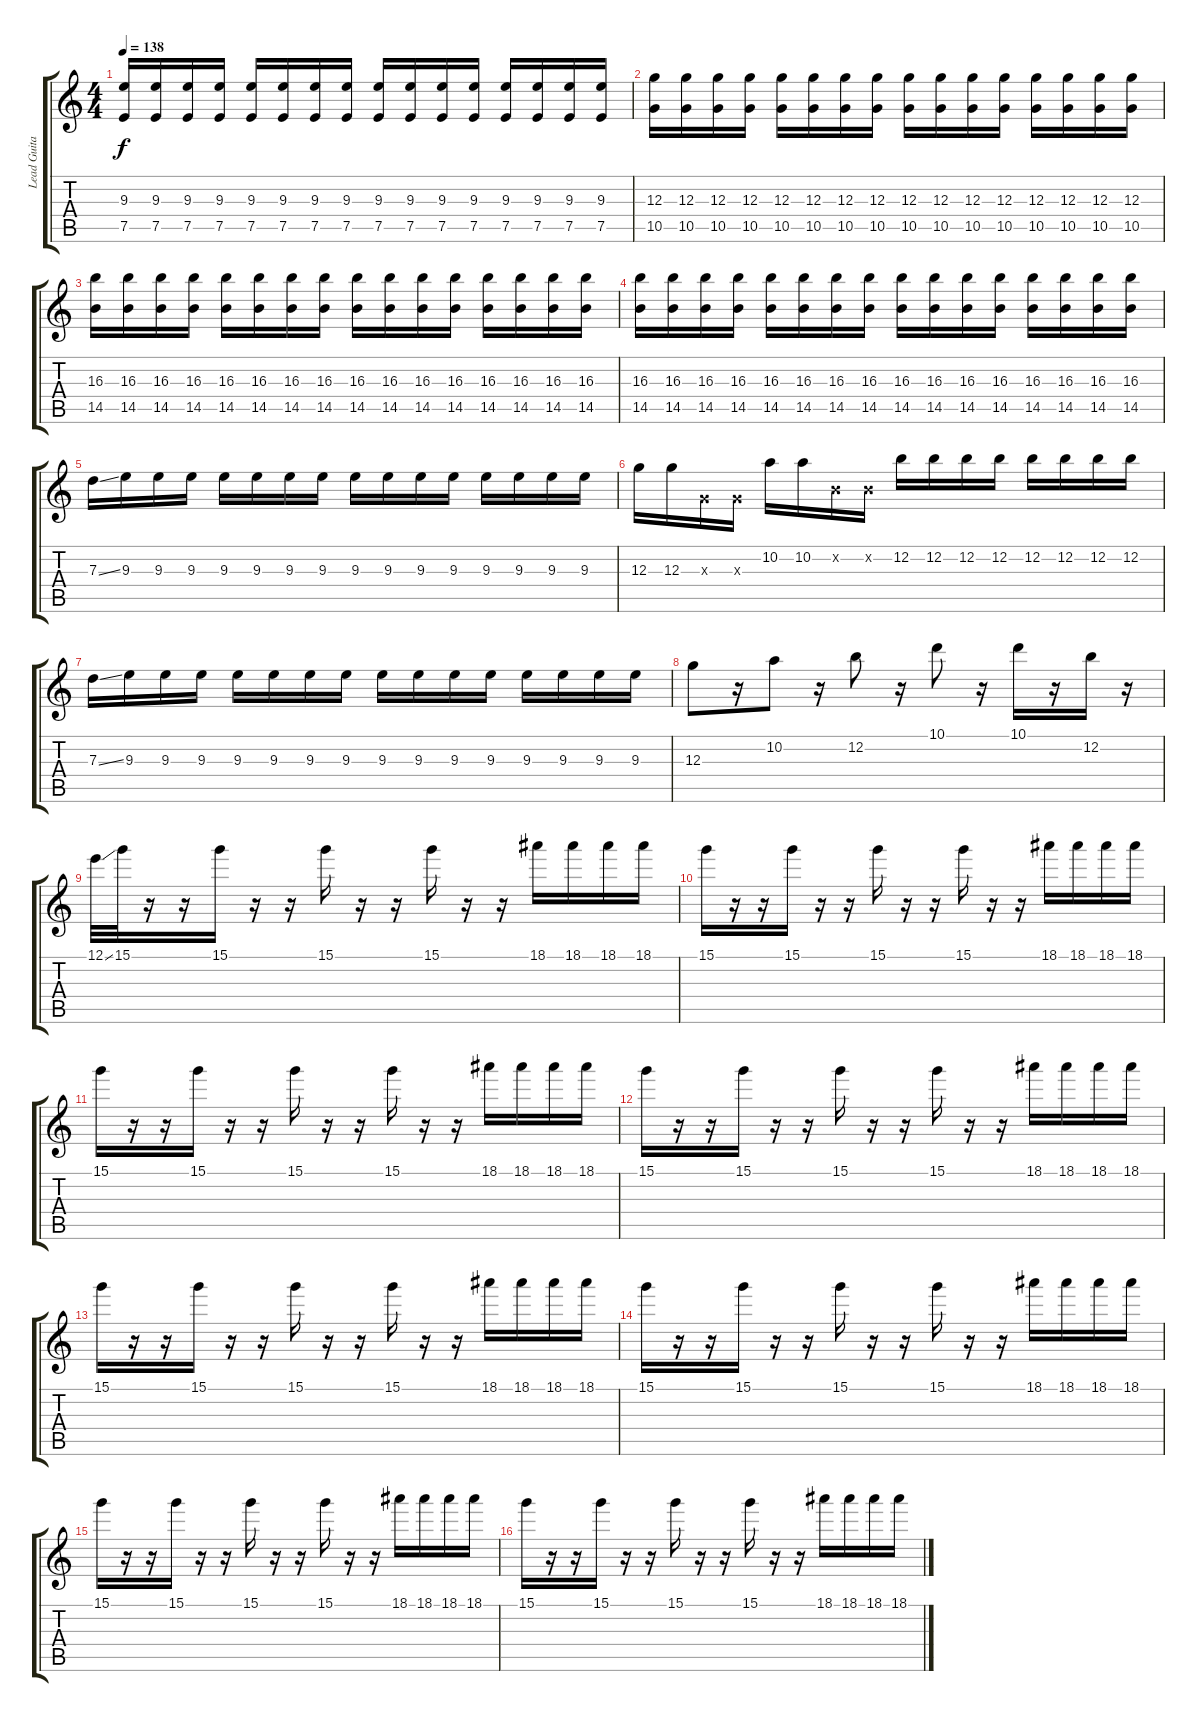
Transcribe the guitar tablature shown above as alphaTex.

\track ("Lead Guitar" "Lead Guita") {instrument distortionguitar}
\staff {score tabs}
\tuning (E4 B3 G3 D3 A2 E2) {hide}
\ts (4 4)
\tempo 138
\clef g2
\ks c
(9.3 7.5).16{dy f} (9.3 7.5).16 (9.3 7.5).16 (9.3 7.5).16 (9.3 7.5).16 (9.3 7.5).16 (9.3 7.5).16 (9.3 7.5).16 (9.3 7.5).16 (9.3 7.5).16 (9.3 7.5).16 (9.3 7.5).16 (9.3 7.5).16 (9.3 7.5).16 (9.3 7.5).16 (9.3 7.5).16 |
(12.3 10.5).16 (12.3 10.5).16 (12.3 10.5).16 (12.3 10.5).16 (12.3 10.5).16 (12.3 10.5).16 (12.3 10.5).16 (12.3 10.5).16 (12.3 10.5).16 (12.3 10.5).16 (12.3 10.5).16 (12.3 10.5).16 (12.3 10.5).16 (12.3 10.5).16 (12.3 10.5).16 (12.3 10.5).16 |
(16.3 14.5).16 (16.3 14.5).16 (16.3 14.5).16 (16.3 14.5).16 (16.3 14.5).16 (16.3 14.5).16 (16.3 14.5).16 (16.3 14.5).16 (16.3 14.5).16 (16.3 14.5).16 (16.3 14.5).16 (16.3 14.5).16 (16.3 14.5).16 (16.3 14.5).16 (16.3 14.5).16 (16.3 14.5).16 |
(16.3 14.5).16 (16.3 14.5).16 (16.3 14.5).16 (16.3 14.5).16 (16.3 14.5).16 (16.3 14.5).16 (16.3 14.5).16 (16.3 14.5).16 (16.3 14.5).16 (16.3 14.5).16 (16.3 14.5).16 (16.3 14.5).16 (16.3 14.5).16 (16.3 14.5).16 (16.3 14.5).16 (16.3 14.5).16 |
7.3{ss}.16 9.3.16 9.3.16 9.3.16 9.3.16 9.3.16 9.3.16 9.3.16 9.3.16 9.3.16 9.3.16 9.3.16 9.3.16 9.3.16 9.3.16 9.3.16 |
12.3.16 12.3.16 0.3{x}.16 0.3{x}.16 10.2.16 10.2.16 0.2{x}.16 0.2{x}.16 12.2.16 12.2.16 12.2.16 12.2.16 12.2.16 12.2.16 12.2.16 12.2.16 |
7.3{ss}.16 9.3.16 9.3.16 9.3.16 9.3.16 9.3.16 9.3.16 9.3.16 9.3.16 9.3.16 9.3.16 9.3.16 9.3.16 9.3.16 9.3.16 9.3.16 |
12.3.8 r.16 10.2.8 r.16 12.2.8 r.16 10.1.8 r.16 10.1.16 r.16 12.2.16 r.16 |
12.1{ss}.32 15.1.32 r.16 r.16 15.1.16 r.16 r.16 15.1.16 r.16 r.16 15.1.16 r.16 r.16 18.1.16 18.1.16 18.1.16 18.1.16 |
15.1.16 r.16 r.16 15.1.16 r.16 r.16 15.1.16 r.16 r.16 15.1.16 r.16 r.16 18.1.16 18.1.16 18.1.16 18.1.16 |
15.1.16 r.16 r.16 15.1.16 r.16 r.16 15.1.16 r.16 r.16 15.1.16 r.16 r.16 18.1.16 18.1.16 18.1.16 18.1.16 |
15.1.16 r.16 r.16 15.1.16 r.16 r.16 15.1.16 r.16 r.16 15.1.16 r.16 r.16 18.1.16 18.1.16 18.1.16 18.1.16 |
15.1.16 r.16 r.16 15.1.16 r.16 r.16 15.1.16 r.16 r.16 15.1.16 r.16 r.16 18.1.16 18.1.16 18.1.16 18.1.16 |
15.1.16 r.16 r.16 15.1.16 r.16 r.16 15.1.16 r.16 r.16 15.1.16 r.16 r.16 18.1.16 18.1.16 18.1.16 18.1.16 |
15.1.16 r.16 r.16 15.1.16 r.16 r.16 15.1.16 r.16 r.16 15.1.16 r.16 r.16 18.1.16 18.1.16 18.1.16 18.1.16 |
15.1.16 r.16 r.16 15.1.16 r.16 r.16 15.1.16 r.16 r.16 15.1.16 r.16 r.16 18.1.16 18.1.16 18.1.16 18.1.16
